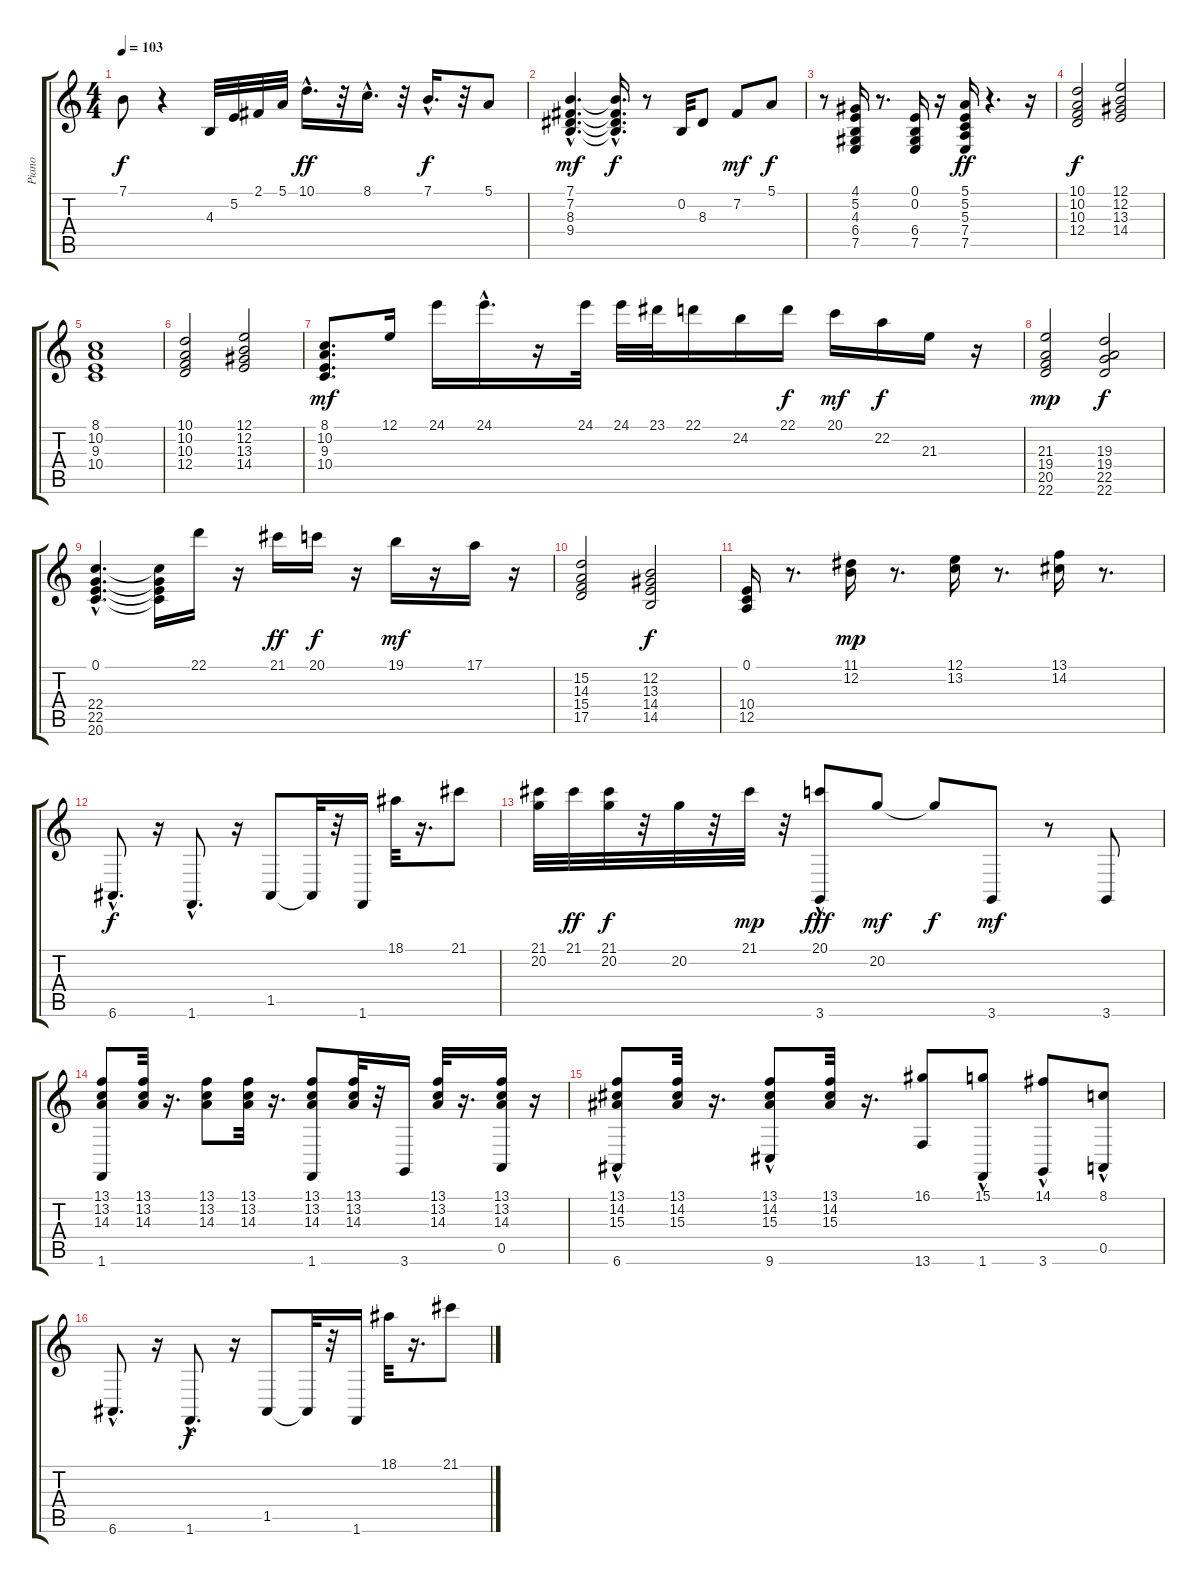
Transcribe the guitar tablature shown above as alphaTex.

\track ("Piano" "Piano") {instrument brightacousticpiano}
\staff {score tabs}
\tuning (E4 B3 G3 D3 A2 E2) {hide}
\ts (4 4)
\tempo 103
\clef g2
\ks c
7.1{t}.8{dy f} r.4 4.3.32 5.2.32 2.1.32 5.1.32 10.1{hac}.16{d dy ff} r.32 8.1{hac}.16{d} r.32 7.1{hac}.16{d dy f} r.32 5.1.8 |
(7.1{hac} 7.2{hac} 8.3{hac} 9.4{hac}).4{d dy mf} (7.1{hac t} 7.2{hac t} 8.3{hac t} 9.4{hac t}).16{d dy f} r.8 0.2.32 8.3.8 7.2.8{dy mf} 5.1.8{dy f} |
r.8 (4.1 5.2 4.3 6.4 7.5).16 r.8{d} (0.1 0.2 6.4 7.5).16 r.16 (5.1 5.2 5.3 7.4 7.5).16{dy ff} r.4{d} r.16 |
(10.1 10.2 10.3 12.4).2{dy f} (12.1 12.2 13.3 14.4).2 |
(8.1 10.2 9.3 10.4).1 |
(10.1 10.2 10.3 12.4).2 (12.1 12.2 13.3 14.4).2 |
(8.1 10.2 9.3 10.4).8{d dy mf} 12.1.16 24.1.16 24.1{hac}.16{d} r.16 24.1.32 24.1.32 23.1.32 22.1.16 24.2.16 22.1.16{dy f} 20.1.16{dy mf} 22.2.16{dy f} 21.3.16 r.16 |
(21.3 19.4 20.5 22.6).2{dy mp} (19.3 19.4 22.5 22.6).2{dy f} |
(0.1{hac} 22.4{hac} 22.5{hac} 20.6{hac}).4{d} (0.1{t} 22.4{t} 22.5{t} 20.6{t}).16 22.1.16 r.16 21.1.16{dy ff} 20.1.16{dy f} r.16 19.1.16{dy mf} r.16 17.1.16 r.16 |
(15.2 14.3 15.4 17.5).2 (12.2 13.3 14.4 14.5).2{dy f} |
(0.1 10.4 12.5).16 r.8{d} (11.1 12.2).16{dy mp} r.8{d} (12.1 13.2).16 r.8{d} (13.1 14.2).16 r.8{d} |
6.6{hac}.8{d dy f} r.16 1.6{hac}.8{d} r.16 1.5.8 1.5{t}.32 r.32 1.6.16 18.1.32 r.16{d} 21.1.8 |
(21.1 20.2).32 21.1.32{dy ff} (21.1 20.2).32{dy f} r.32 20.2.32 r.32 21.1.32{dy mp} r.32 (20.1 3.6{hac}).8{dy fff} 20.2.8{dy mf} 20.2{t}.8{dy f} 3.6.8{dy mf} r.8 3.6.8 |
(13.1 13.2 14.3 1.6).8 (13.1 13.2 14.3).32 r.16{d} (13.1 13.2 14.3).8 (13.1 13.2 14.3).32 r.16{d} (13.1 13.2 14.3 1.6).8 (13.1 13.2 14.3).32 r.32 3.6.16 (13.1 13.2 14.3).32 r.16{d} (13.1 13.2 14.3 0.5).16 r.16 |
(13.1 14.2 15.3 6.6{hac}).8 (13.1 14.2 15.3).32 r.16{d} (13.1 14.2 15.3 9.6{hac}).8 (13.1 14.2 15.3).32 r.16{d} (16.1 13.6).8 (15.1 1.6{hac}).8 (14.1 3.6{hac}).8 (8.1 0.5{hac}).8 |
6.6{hac}.8{d} r.16 1.6{hac}.8{d dy f} r.16 1.5.8 1.5{t}.32 r.32 1.6.16 18.1.32 r.16{d} 21.1.8
